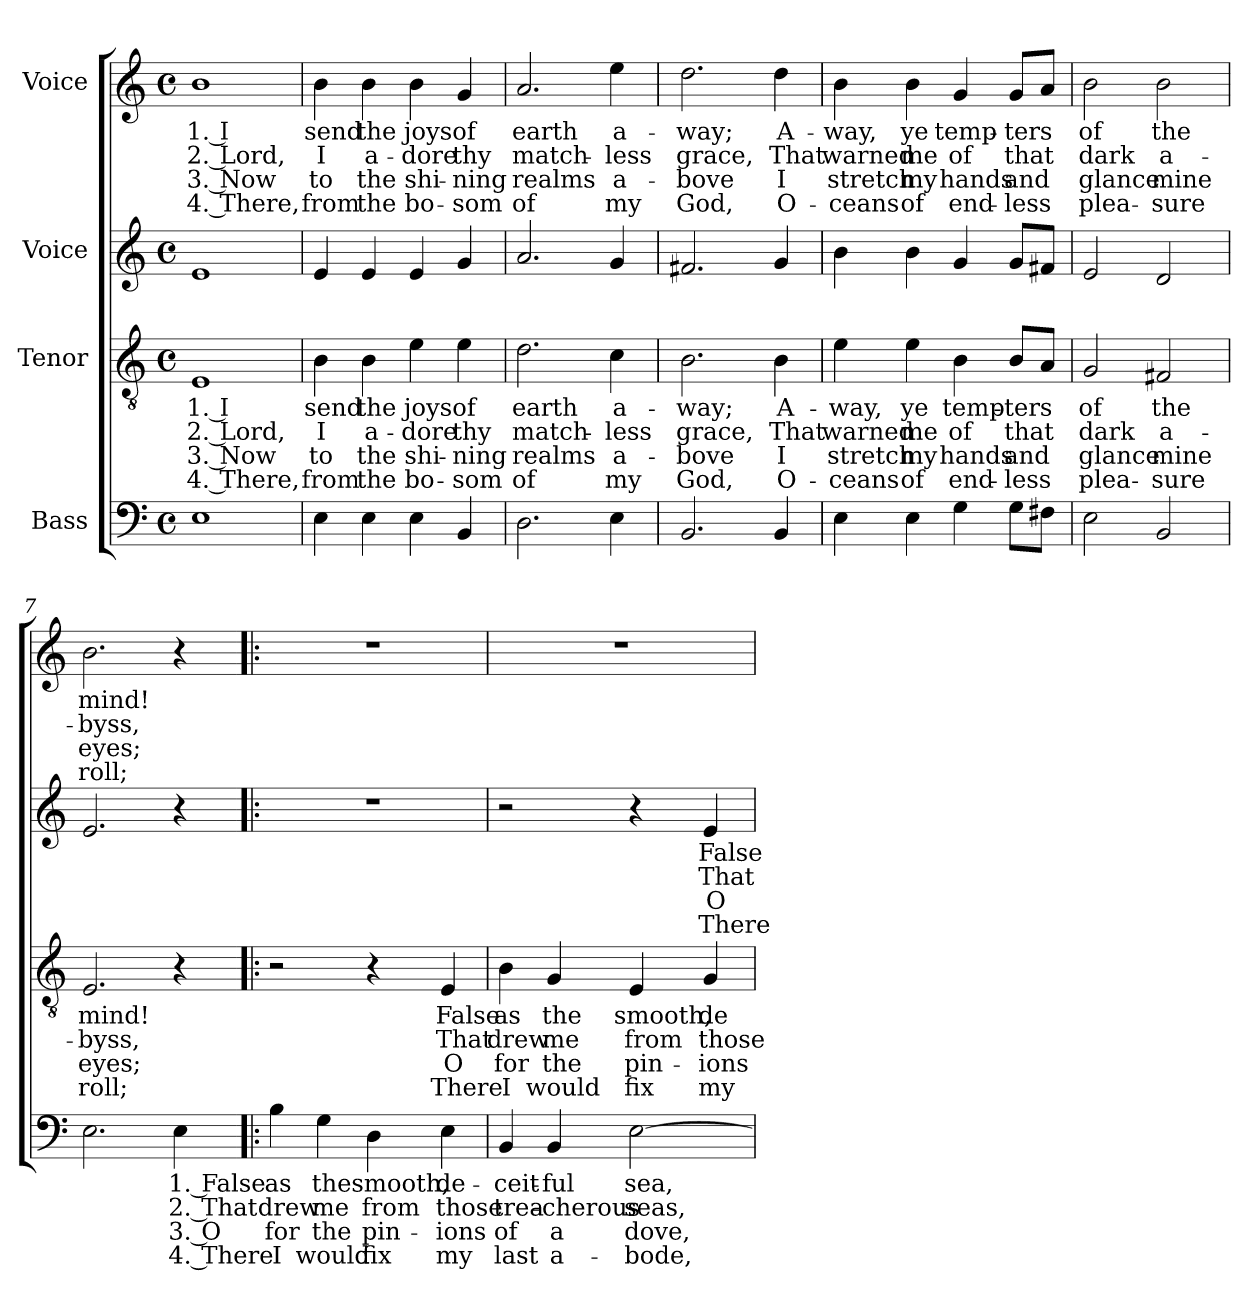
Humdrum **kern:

**kern	**text	**text	**text	**text	**kern	**text	**text	**text	**text	**kern	**text	**text	**text	**text	**kern	**text	**text	**text	**text
*part4	*part4	*part4	*part4	*part4	*part3	*part3	*part3	*part3	*part3	*part2	*part2	*part2	*part2	*part2	*part1	*part1	*part1	*part1	*part1
*staff4	*staff4	*staff4	*staff4	*staff4	*staff3	*staff3	*staff3	*staff3	*staff3	*staff2	*staff2	*staff2	*staff2	*staff2	*staff1	*staff1	*staff1	*staff1	*staff1
*I"Bass	*	*	*	*	*I"Tenor	*	*	*	*	*I"Voice	*	*	*	*	*I"Voice	*	*	*	*
*clefF4	*	*	*	*	*clefGv2	*	*	*	*	*clefG2	*	*	*	*	*clefG2	*	*	*	*
*k[]	*	*	*	*	*k[]	*	*	*	*	*k[]	*	*	*	*	*k[]	*	*	*	*
*M4/4	*	*	*	*	*M4/4	*	*	*	*	*M4/4	*	*	*	*	*M4/4	*	*	*	*
*met(c)	*	*	*	*	*met(c)	*	*	*	*	*met(c)	*	*	*	*	*met(c)	*	*	*	*
*MM130	*	*	*	*	*MM130	*	*	*	*	*MM130	*	*	*	*	*MM130	*	*	*	*
=1	=1	=1	=1	=1	=1	=1	=1	=1	=1	=1	=1	=1	=1	=1	=1	=1	=1	=1	=1
1E	.	.	.	.	1E	1. I	2. Lord,	3. Now	4. There,	1e	.	.	.	.	1b	1. I	2. Lord,	3. Now	4. There,
=2	=2	=2	=2	=2	=2	=2	=2	=2	=2	=2	=2	=2	=2	=2	=2	=2	=2	=2	=2
4E\	.	.	.	.	4B\	send	I	to	from	4e/	.	.	.	.	4b\	send	I	to	from
4E\	.	.	.	.	4B\	the	a-	the	the	4e/	.	.	.	.	4b\	the	a-	the	the
4E\	.	.	.	.	4e\	joys	-dore	shi-	bo-	4e/	.	.	.	.	4b\	joys	-dore	shi-	bo-
4BB/	.	.	.	.	4e\	of	thy	-ning	-som	4g/	.	.	.	.	4g/	of	thy	-ning	-som
=3	=3	=3	=3	=3	=3	=3	=3	=3	=3	=3	=3	=3	=3	=3	=3	=3	=3	=3	=3
2.D\	.	.	.	.	2.d\	earth	match-	realms	of	2.a/	.	.	.	.	2.a/	earth	match-	realms	of
4E\	.	.	.	.	4c\	a-	-less	a-	my	4g/	.	.	.	.	4ee\	a-	-less	a-	my
=4	=4	=4	=4	=4	=4	=4	=4	=4	=4	=4	=4	=4	=4	=4	=4	=4	=4	=4	=4
2.BB/	.	.	.	.	2.B\	-way;	grace,	-bove	God,	2.f#X/	.	.	.	.	2.dd\	-way;	grace,	-bove	God,
4BB/	.	.	.	.	4B\	A-	That	I	O-	4g/	.	.	.	.	4dd\	A-	That	I	O-
=5	=5	=5	=5	=5	=5	=5	=5	=5	=5	=5	=5	=5	=5	=5	=5	=5	=5	=5	=5
4E\	.	.	.	.	4e\	-way,	warned	stretch	-ceans	4b\	.	.	.	.	4b\	-way,	warned	stretch	-ceans
4E\	.	.	.	.	4e\	ye	me	my	of	4b\	.	.	.	.	4b\	ye	me	my	of
4G\	.	.	.	.	4B\	temp-	of	hands	end-	4g/	.	.	.	.	4g/	temp-	of	hands	end-
8G\L	.	.	.	.	8B/L	-ters	that	and	-less	8g/L	.	.	.	.	8g/L	-ters	that	and	-less
8F#X\J	.	.	.	.	8A/J	.	.	.	.	8f#X/J	.	.	.	.	8a/J	.	.	.	.
=6	=6	=6	=6	=6	=6	=6	=6	=6	=6	=6	=6	=6	=6	=6	=6	=6	=6	=6	=6
2E\	.	.	.	.	2G/	of	dark	glance	plea-	2e/	.	.	.	.	2b\	of	dark	glance	plea-
2BB/	.	.	.	.	2F#X/	the	a-	mine	-sure	2d/	.	.	.	.	2b\	the	a-	mine	-sure
=7	=7	=7	=7	=7	=7	=7	=7	=7	=7	=7	=7	=7	=7	=7	=7	=7	=7	=7	=7
2.E\	.	.	.	.	2.E/	mind!	-byss,	eyes;	roll;	2.e/	.	.	.	.	2.b\	mind!	-byss,	eyes;	roll;
4E\	1. False	2. That	3. O	4. There	4r	.	.	.	.	4r	.	.	.	.	4r	.	.	.	.
=8!|:	=8!|:	=8!|:	=8!|:	=8!|:	=8!|:	=8!|:	=8!|:	=8!|:	=8!|:	=8!|:	=8!|:	=8!|:	=8!|:	=8!|:	=8!|:	=8!|:	=8!|:	=8!|:	=8!|:
4B\	as	drew	for	I	2r	.	.	.	.	1r	.	.	.	.	1r	.	.	.	.
4G\	the	me	the	would	.	.	.	.	.	.	.	.	.	.	.	.	.	.	.
4D\	smooth,	from	pin-	fix	4r	.	.	.	.	.	.	.	.	.	.	.	.	.	.
4E\	de-	those	-ions	my	4E/	False	That	O	There	.	.	.	.	.	.	.	.	.	.
!!LO:LB:g=z
=9	=9	=9	=9	=9	=9	=9	=9	=9	=9	=9	=9	=9	=9	=9	=9	=9	=9	=9	=9
4BB/	-ceit-	trea-	of	last	4B\	as	drew	for	I	2r	.	.	.	.	1r	.	.	.	.
4BB/	-ful	-cherous	a	a-	4G/	the	me	the	would	.	.	.	.	.	.	.	.	.	.
[2E\	sea,	seas,	dove,	-bode,	4E/	smooth,	from	pin-	fix	4r	.	.	.	.	.	.	.	.	.
.	.	.	.	.	4G/	de-	those	-ions	my	4e/	False	That	O	There	.	.	.	.	.
=	=	=	=	=	=	=	=	=	=	=	=	=	=	=	=	=	=	=	=
*-	*-	*-	*-	*-	*-	*-	*-	*-	*-	*-	*-	*-	*-	*-	*-	*-	*-	*-	*-
